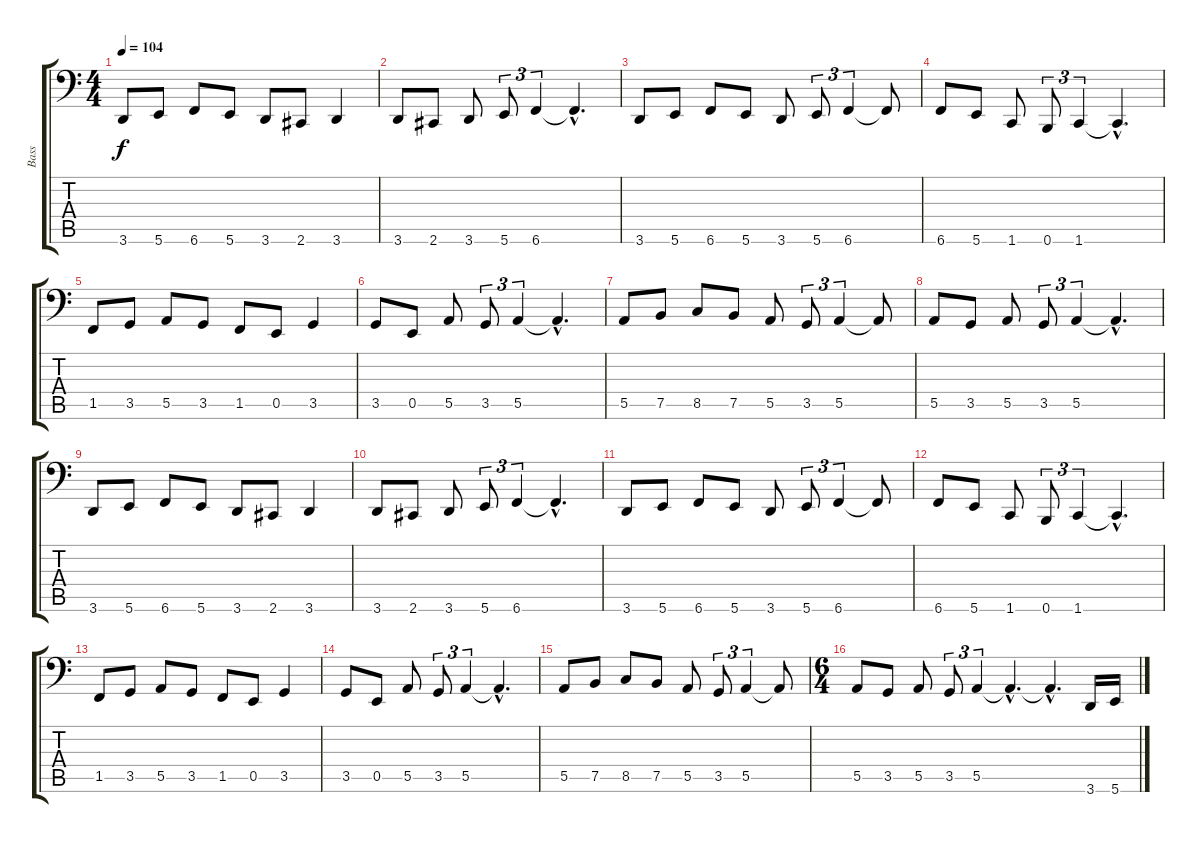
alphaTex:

\track ("Bass" "Bass") {instrument electricbassfinger}
\staff {score tabs}
\tuning (C3 G2 D2 A1 E1 B0) {hide}
\ts (4 4)
\tempo 104
\clef f4
\ks c
3.6.8{dy f instrument electricbassfinger} 5.6.8 6.6.8 5.6.8 3.6.8 2.6.8 3.6.4 |
3.6.8 2.6.8 3.6.8 5.6.8{tu (3 2)} 6.6.4{tu (3 2)} 6.6{hac t}.4{d} |
3.6.8 5.6.8 6.6.8 5.6.8 3.6.8 5.6.8{tu (3 2)} 6.6.4{tu (3 2)} 6.6{t}.8 |
6.6.8 5.6.8 1.6.8 0.6.8{tu (3 2)} 1.6.4{tu (3 2)} 1.6{hac t}.4{d} |
1.5.8 3.5.8 5.5.8 3.5.8 1.5.8 0.5.8 3.5.4 |
3.5.8 0.5.8 5.5.8 3.5.8{tu (3 2)} 5.5.4{tu (3 2)} 5.5{hac t}.4{d} |
5.5.8 7.5.8 8.5.8 7.5.8 5.5.8 3.5.8{tu (3 2)} 5.5.4{tu (3 2)} 5.5{t}.8 |
5.5.8 3.5.8 5.5.8 3.5.8{tu (3 2)} 5.5.4{tu (3 2)} 5.5{hac t}.4{d} |
3.6.8 5.6.8 6.6.8 5.6.8 3.6.8 2.6.8 3.6.4 |
3.6.8 2.6.8 3.6.8 5.6.8{tu (3 2)} 6.6.4{tu (3 2)} 6.6{hac t}.4{d} |
3.6.8 5.6.8 6.6.8 5.6.8 3.6.8 5.6.8{tu (3 2)} 6.6.4{tu (3 2)} 6.6{t}.8 |
6.6.8 5.6.8 1.6.8 0.6.8{tu (3 2)} 1.6.4{tu (3 2)} 1.6{hac t}.4{d} |
1.5.8 3.5.8 5.5.8 3.5.8 1.5.8 0.5.8 3.5.4 |
3.5.8 0.5.8 5.5.8 3.5.8{tu (3 2)} 5.5.4{tu (3 2)} 5.5{hac t}.4{d} |
5.5.8 7.5.8 8.5.8 7.5.8 5.5.8 3.5.8{tu (3 2)} 5.5.4{tu (3 2)} 5.5{t}.8 |
\ts (6 4)
5.5.8 3.5.8 5.5.8 3.5.8{tu (3 2)} 5.5.4{tu (3 2)} 5.5{hac t}.4{d} 5.5{hac t}.4{d} 3.6.16 5.6.16
